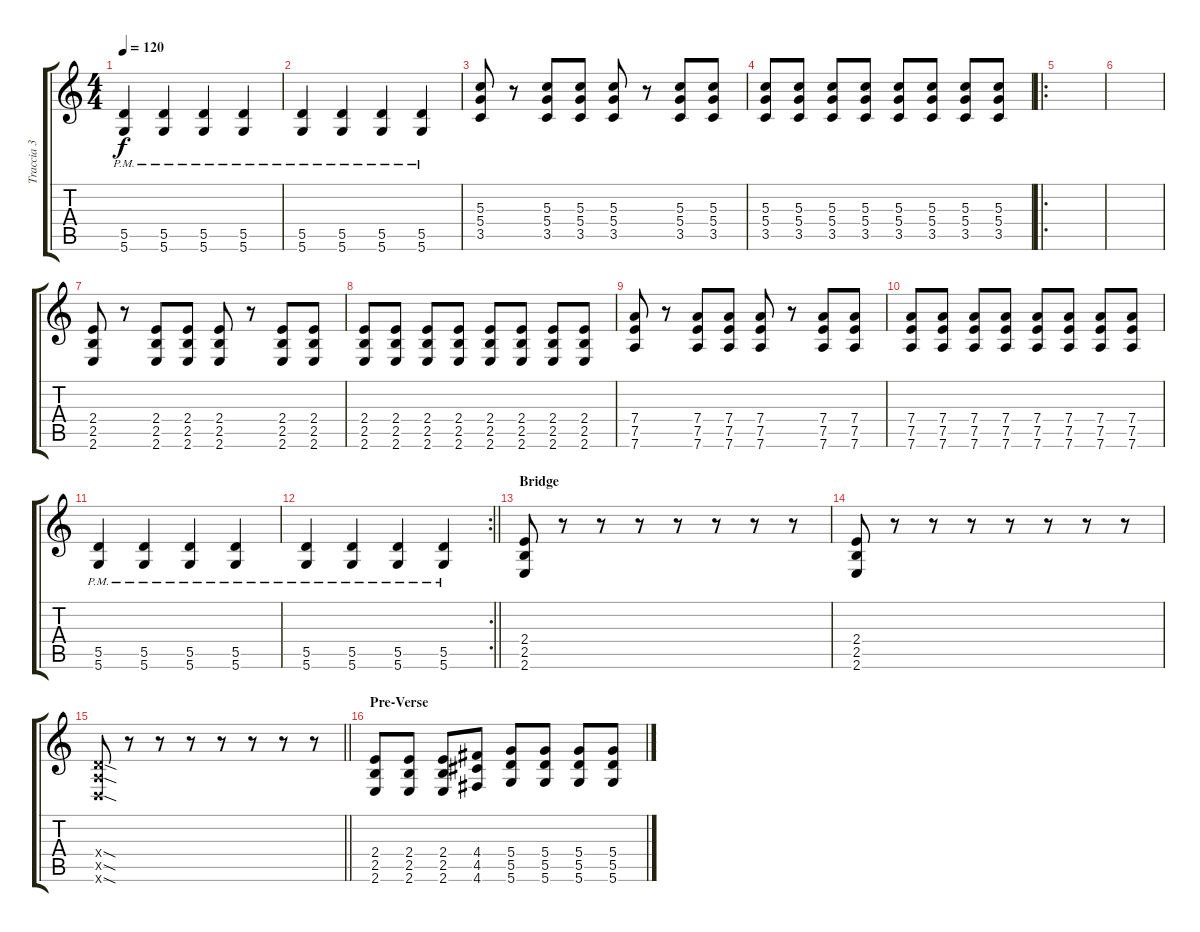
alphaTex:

\track ("Traccia 3" "Traccia 3") {instrument distortionguitar}
\staff {score tabs}
\tuning (E4 B3 G3 D3 A2 D2) {hide}
\ts (4 4)
\tempo 120
\clef g2
\ks c
(5.5 5.6{pm}).4{dy f} (5.5 5.6{pm}).4 (5.5 5.6{pm}).4 (5.5 5.6{pm}).4 |
(5.5{pm} 5.6).4 (5.5{pm} 5.6).4 (5.5{pm} 5.6).4 (5.5{pm} 5.6).4 |
(5.3 5.4 3.5).8 r.8 (5.3 5.4 3.5).8 (5.3 5.4 3.5).8 (5.3 5.4 3.5).8 r.8 (5.3 5.4 3.5).8 (5.3 5.4 3.5).8 |
(5.3 5.4 3.5).8 (5.3 5.4 3.5).8 (5.3 5.4 3.5).8 (5.3 5.4 3.5).8 (5.3 5.4 3.5).8 (5.3 5.4 3.5).8 (5.3 5.4 3.5).8 (5.3 5.4 3.5).8 |
\ro
|
|
(2.4 2.5 2.6).8 r.8 (2.4 2.5 2.6).8 (2.4 2.5 2.6).8 (2.4 2.5 2.6).8 r.8 (2.4 2.5 2.6).8 (2.4 2.5 2.6).8 |
(2.4 2.5 2.6).8 (2.4 2.5 2.6).8 (2.4 2.5 2.6).8 (2.4 2.5 2.6).8 (2.4 2.5 2.6).8 (2.4 2.5 2.6).8 (2.4 2.5 2.6).8 (2.4 2.5 2.6).8 |
(7.4 7.5 7.6).8 r.8 (7.4 7.5 7.6).8 (7.4 7.5 7.6).8 (7.4 7.5 7.6).8 r.8 (7.4 7.5 7.6).8 (7.4 7.5 7.6).8 |
(7.4 7.5 7.6).8 (7.4 7.5 7.6).8 (7.4 7.5 7.6).8 (7.4 7.5 7.6).8 (7.4 7.5 7.6).8 (7.4 7.5 7.6).8 (7.4 7.5 7.6).8 (7.4 7.5 7.6).8 |
(5.5{pm} 5.6{pm}).4 (5.5{pm} 5.6{pm}).4 (5.5{pm} 5.6{pm}).4 (5.5{pm} 5.6{pm}).4 |
\rc 2
\barLineRight lightlight
(5.5{pm} 5.6{pm}).4 (5.5{pm} 5.6{pm}).4 (5.5{pm} 5.6{pm}).4 (5.5{pm} 5.6{pm}).4 |
\section ("" "Bridge")
(2.4 2.5 2.6).8 r.8 r.8 r.8 r.8 r.8 r.8 r.8 |
(2.4 2.5 2.6).8 r.8 r.8 r.8 r.8 r.8 r.8 r.8 |
\barLineRight lightlight
(0.4{sod x} 0.5{sod x} 0.6{sod x}).8 r.8 r.8 r.8 r.8 r.8 r.8 r.8 |
\section ("" "Pre-Verse")
(2.4 2.5 2.6).8 (2.4 2.5 2.6).8 (2.4 2.5 2.6).8 (4.4 4.5 4.6).8 (5.4 5.5 5.6).8 (5.4 5.5 5.6).8 (5.4 5.5 5.6).8 (5.4 5.5 5.6).8
